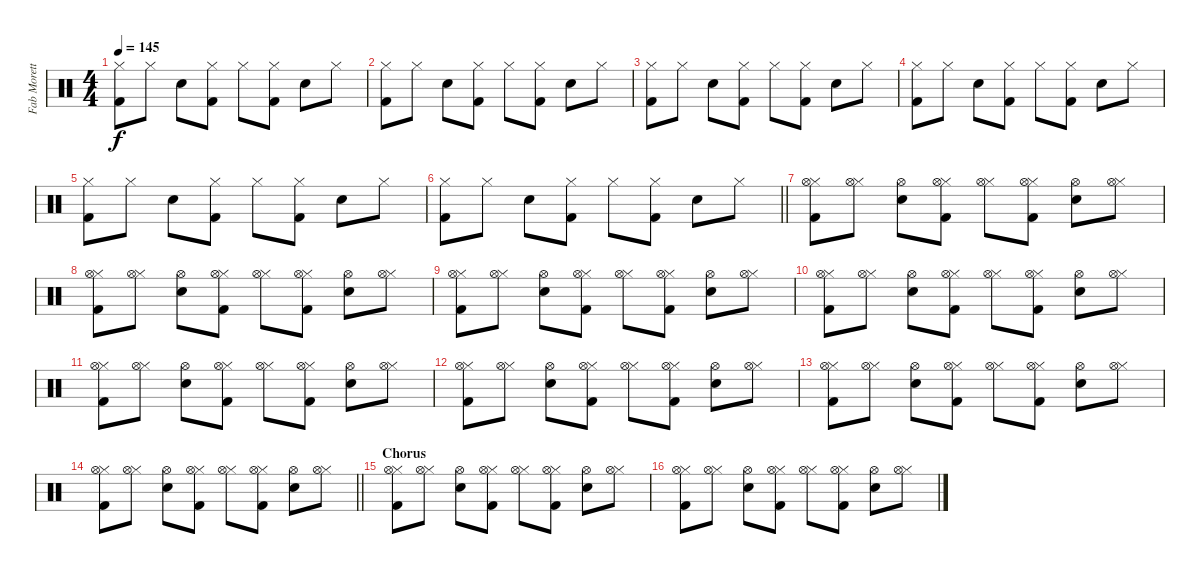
\track ("Fab Moretti" "Fab Morett") {instrument percussion}
\staff {score}
\articulation defaults
\ts (4 4)
\tempo 145
\clef neutral
\ks c
("Hi-Hat (closed)" "Kick (hit) 2").8{dy f} "Hi-Hat (closed)".8 "Snare (hit) 2".8 ("Hi-Hat (closed)" "Kick (hit) 2").8 "Hi-Hat (closed)".8 ("Hi-Hat (closed)" "Kick (hit) 2").8 "Snare (hit) 2".8 "Hi-Hat (closed)".8 |
("Hi-Hat (closed)" "Kick (hit) 2").8 "Hi-Hat (closed)".8 "Snare (hit) 2".8 ("Hi-Hat (closed)" "Kick (hit) 2").8 "Hi-Hat (closed)".8 ("Hi-Hat (closed)" "Kick (hit) 2").8 "Snare (hit) 2".8 "Hi-Hat (closed)".8 |
("Hi-Hat (closed)" "Kick (hit) 2").8 "Hi-Hat (closed)".8 "Snare (hit) 2".8 ("Hi-Hat (closed)" "Kick (hit) 2").8 "Hi-Hat (closed)".8 ("Hi-Hat (closed)" "Kick (hit) 2").8 "Snare (hit) 2".8 "Hi-Hat (closed)".8 |
("Hi-Hat (closed)" "Kick (hit) 2").8 "Hi-Hat (closed)".8 "Snare (hit) 2".8 ("Hi-Hat (closed)" "Kick (hit) 2").8 "Hi-Hat (closed)".8 ("Hi-Hat (closed)" "Kick (hit) 2").8 "Snare (hit) 2".8 "Hi-Hat (closed)".8 |
("Hi-Hat (closed)" "Kick (hit) 2").8 "Hi-Hat (closed)".8 "Snare (hit) 2".8 ("Hi-Hat (closed)" "Kick (hit) 2").8 "Hi-Hat (closed)".8 ("Hi-Hat (closed)" "Kick (hit) 2").8 "Snare (hit) 2".8 "Hi-Hat (closed)".8 |
\barLineRight lightlight
("Hi-Hat (closed)" "Kick (hit) 2").8 "Hi-Hat (closed)".8 "Snare (hit) 2".8 ("Hi-Hat (closed)" "Kick (hit) 2").8 "Hi-Hat (closed)".8 ("Hi-Hat (closed)" "Kick (hit) 2").8 "Snare (hit) 2".8 "Hi-Hat (closed)".8 |
("Hi-Hat (closed)" "Kick (hit) 2" "Hi-Hat (open)").8 ("Hi-Hat (closed)" "Hi-Hat (open)").8 ("Snare (hit) 2" "Hi-Hat (open)").8 ("Hi-Hat (closed)" "Kick (hit) 2" "Hi-Hat (open)").8 ("Hi-Hat (closed)" "Hi-Hat (open)").8 ("Hi-Hat (closed)" "Kick (hit) 2" "Hi-Hat (open)").8 ("Snare (hit) 2" "Hi-Hat (open)").8 ("Hi-Hat (closed)" "Hi-Hat (open)").8 |
("Hi-Hat (closed)" "Kick (hit) 2" "Hi-Hat (open)").8 ("Hi-Hat (closed)" "Hi-Hat (open)").8 ("Snare (hit) 2" "Hi-Hat (open)").8 ("Hi-Hat (closed)" "Kick (hit) 2" "Hi-Hat (open)").8 ("Hi-Hat (closed)" "Hi-Hat (open)").8 ("Hi-Hat (closed)" "Kick (hit) 2" "Hi-Hat (open)").8 ("Snare (hit) 2" "Hi-Hat (open)").8 ("Hi-Hat (closed)" "Hi-Hat (open)").8 |
("Hi-Hat (closed)" "Kick (hit) 2" "Hi-Hat (open)").8 ("Hi-Hat (closed)" "Hi-Hat (open)").8 ("Snare (hit) 2" "Hi-Hat (open)").8 ("Hi-Hat (closed)" "Kick (hit) 2" "Hi-Hat (open)").8 ("Hi-Hat (closed)" "Hi-Hat (open)").8 ("Hi-Hat (closed)" "Kick (hit) 2" "Hi-Hat (open)").8 ("Snare (hit) 2" "Hi-Hat (open)").8 ("Hi-Hat (closed)" "Hi-Hat (open)").8 |
("Hi-Hat (closed)" "Kick (hit) 2" "Hi-Hat (open)").8 ("Hi-Hat (closed)" "Hi-Hat (open)").8 ("Snare (hit) 2" "Hi-Hat (open)").8 ("Hi-Hat (closed)" "Kick (hit) 2" "Hi-Hat (open)").8 ("Hi-Hat (closed)" "Hi-Hat (open)").8 ("Hi-Hat (closed)" "Kick (hit) 2" "Hi-Hat (open)").8 ("Snare (hit) 2" "Hi-Hat (open)").8 ("Hi-Hat (closed)" "Hi-Hat (open)").8 |
("Hi-Hat (closed)" "Kick (hit) 2" "Hi-Hat (open)").8 ("Hi-Hat (closed)" "Hi-Hat (open)").8 ("Snare (hit) 2" "Hi-Hat (open)").8 ("Hi-Hat (closed)" "Kick (hit) 2" "Hi-Hat (open)").8 ("Hi-Hat (closed)" "Hi-Hat (open)").8 ("Hi-Hat (closed)" "Kick (hit) 2" "Hi-Hat (open)").8 ("Snare (hit) 2" "Hi-Hat (open)").8 ("Hi-Hat (closed)" "Hi-Hat (open)").8 |
("Hi-Hat (closed)" "Kick (hit) 2" "Hi-Hat (open)").8 ("Hi-Hat (closed)" "Hi-Hat (open)").8 ("Snare (hit) 2" "Hi-Hat (open)").8 ("Hi-Hat (closed)" "Kick (hit) 2" "Hi-Hat (open)").8 ("Hi-Hat (closed)" "Hi-Hat (open)").8 ("Hi-Hat (closed)" "Kick (hit) 2" "Hi-Hat (open)").8 ("Snare (hit) 2" "Hi-Hat (open)").8 ("Hi-Hat (closed)" "Hi-Hat (open)").8 |
("Hi-Hat (closed)" "Kick (hit) 2" "Hi-Hat (open)").8 ("Hi-Hat (closed)" "Hi-Hat (open)").8 ("Snare (hit) 2" "Hi-Hat (open)").8 ("Hi-Hat (closed)" "Kick (hit) 2" "Hi-Hat (open)").8 ("Hi-Hat (closed)" "Hi-Hat (open)").8 ("Hi-Hat (closed)" "Kick (hit) 2" "Hi-Hat (open)").8 ("Snare (hit) 2" "Hi-Hat (open)").8 ("Hi-Hat (closed)" "Hi-Hat (open)").8 |
\barLineRight lightlight
("Hi-Hat (closed)" "Kick (hit) 2" "Hi-Hat (open)").8 ("Hi-Hat (closed)" "Hi-Hat (open)").8 ("Snare (hit) 2" "Hi-Hat (open)").8 ("Hi-Hat (closed)" "Kick (hit) 2" "Hi-Hat (open)").8 ("Hi-Hat (closed)" "Hi-Hat (open)").8 ("Hi-Hat (closed)" "Kick (hit) 2" "Hi-Hat (open)").8 ("Snare (hit) 2" "Hi-Hat (open)").8 ("Hi-Hat (closed)" "Hi-Hat (open)").8 |
\section ("" "Chorus")
("Hi-Hat (closed)" "Kick (hit) 2" "Hi-Hat (open)").8 ("Hi-Hat (closed)" "Hi-Hat (open)").8 ("Snare (hit) 2" "Hi-Hat (open)").8 ("Hi-Hat (closed)" "Kick (hit) 2" "Hi-Hat (open)").8 ("Hi-Hat (closed)" "Hi-Hat (open)").8 ("Hi-Hat (closed)" "Kick (hit) 2" "Hi-Hat (open)").8 ("Snare (hit) 2" "Hi-Hat (open)").8 ("Hi-Hat (closed)" "Hi-Hat (open)").8 |
("Hi-Hat (closed)" "Kick (hit) 2" "Hi-Hat (open)").8 ("Hi-Hat (closed)" "Hi-Hat (open)").8 ("Snare (hit) 2" "Hi-Hat (open)").8 ("Hi-Hat (closed)" "Kick (hit) 2" "Hi-Hat (open)").8 ("Hi-Hat (closed)" "Hi-Hat (open)").8 ("Hi-Hat (closed)" "Kick (hit) 2" "Hi-Hat (open)").8 ("Snare (hit) 2" "Hi-Hat (open)").8 ("Hi-Hat (closed)" "Hi-Hat (open)").8
